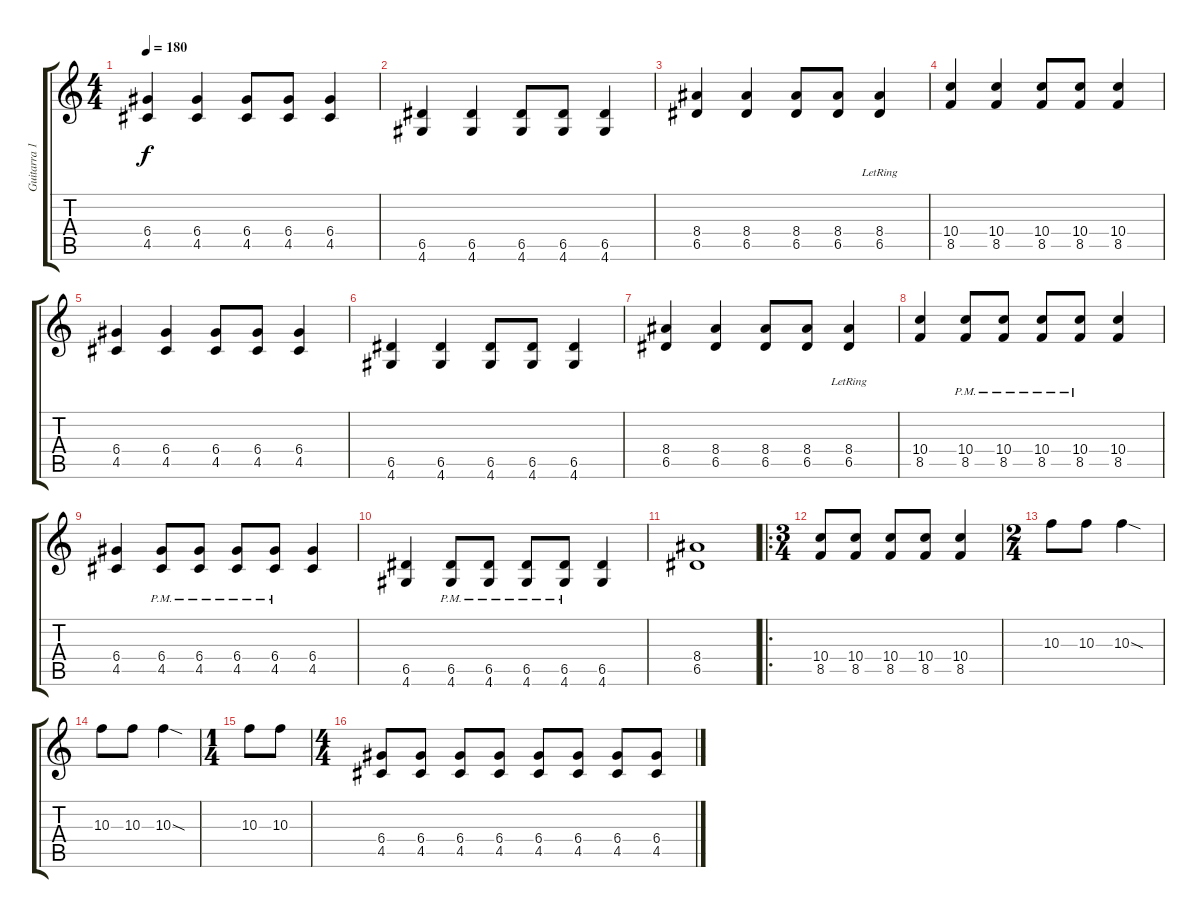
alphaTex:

\track ("Guitarra 1" "Guitarra 1") {instrument distortionguitar}
\staff {score tabs}
\tuning (E4 B3 G3 D3 A2 E2) {hide}
\ts (4 4)
\tempo 180
\clef g2
\ks c
(6.4 4.5).4{dy f} (6.4 4.5).4 (6.4 4.5).8 (6.4 4.5).8 (6.4 4.5).4 |
(6.5 4.6).4 (6.5 4.6).4 (6.5 4.6).8 (6.5 4.6).8 (6.5 4.6).4 |
(8.4 6.5).4 (8.4 6.5).4 (8.4 6.5).8 (8.4 6.5).8 (8.4{lr} 6.5{lr}).4 |
(10.4 8.5).4 (10.4 8.5).4 (10.4 8.5).8 (10.4 8.5).8 (10.4 8.5).4 |
(6.4 4.5).4 (6.4 4.5).4 (6.4 4.5).8 (6.4 4.5).8 (6.4 4.5).4 |
(6.5 4.6).4 (6.5 4.6).4 (6.5 4.6).8 (6.5 4.6).8 (6.5 4.6).4 |
(8.4 6.5).4 (8.4 6.5).4 (8.4 6.5).8 (8.4 6.5).8 (8.4{lr} 6.5{lr}).4 |
(10.4 8.5).4 (10.4{pm} 8.5{pm}).8 (10.4{pm} 8.5{pm}).8 (10.4{pm} 8.5{pm}).8 (10.4{pm} 8.5{pm}).8 (10.4 8.5).4 |
(6.4 4.5).4 (6.4{pm} 4.5{pm}).8 (6.4{pm} 4.5{pm}).8 (6.4{pm} 4.5{pm}).8 (6.4{pm} 4.5{pm}).8 (6.4 4.5).4 |
(6.5 4.6).4 (6.5{pm} 4.6{pm}).8 (6.5{pm} 4.6{pm}).8 (6.5{pm} 4.6{pm}).8 (6.5{pm} 4.6{pm}).8 (6.5 4.6).4 |
(8.4 6.5).1 |
\ro
\ts (3 4)
(10.4 8.5).8 (10.4 8.5).8 (10.4 8.5).8 (10.4 8.5).8 (10.4 8.5).4 |
\ts (2 4)
10.3.8 10.3.8 10.3{sod}.4 |
10.3.8 10.3.8 10.3{sod}.4 |
\ts (1 4)
10.3.8 10.3.8 |
\ts (4 4)
(6.4 4.5).8 (6.4 4.5).8 (6.4 4.5).8 (6.4 4.5).8 (6.4 4.5).8 (6.4 4.5).8 (6.4 4.5).8 (6.4 4.5).8
